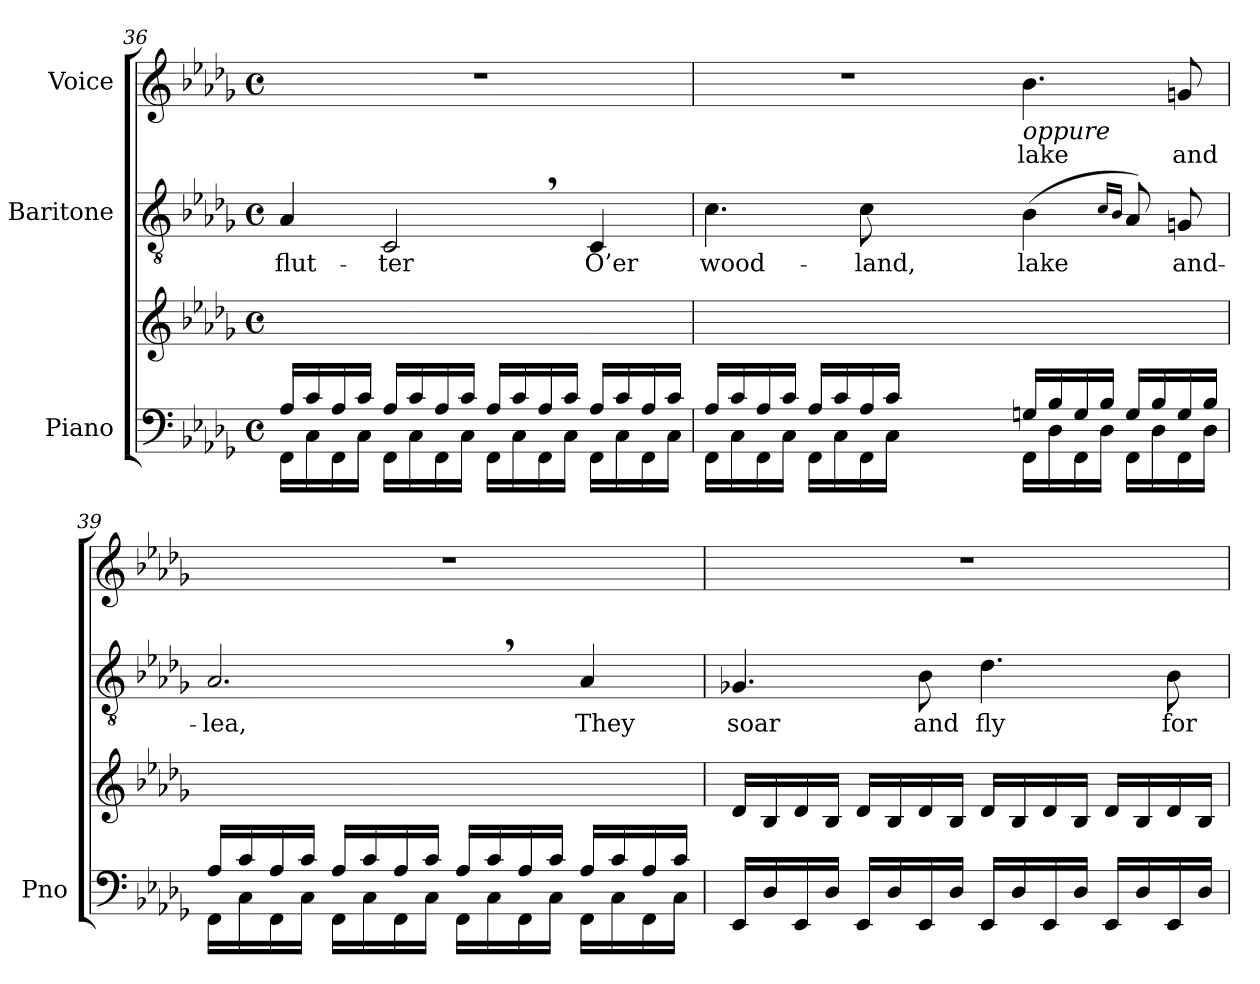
**kern	**kern	**kern	**text	**dynam	**kern	**text
*part3	*part3	*part2	*part2	*part2	*part1	*part1
*staff4	*staff3	*staff2	*staff2	*staff2	*staff1	*staff1
*I"Piano	*	*I"Baritone	*	*	*I"Voice	*
*I'Pno	*	*	*	*	*	*
!!LO:PB:g=z
*clefF4	*clefG2	*clefGv2	*	*	*clefG2	*
*k[b-e-a-d-g-]	*k[b-e-a-d-g-]	*k[b-e-a-d-g-]	*	*	*k[b-e-a-d-g-]	*
*M4/4	*M4/4	*M4/4	*	*	*M4/4	*
*met(c)	*met(c)	*met(c)	*	*	*met(c)	*
=36	=36	=36	=36	=36	=36	=36
*^	*	*	*	*	*	*
!	!	!	!	!LO:LY:b	!	!	!
16A-/LL	16FF\LL	1ryy	4A-/	flut-	.	1r	.
16c/	16C\	.	.	.	.	.	.
16A-/	16FF\	.	.	.	.	.	.
16c/JJ	16C\JJ	.	.	.	.	.	.
!	!	!	!	!LO:LY:b	!	!	!
16A-/LL	16FF\LL	.	2C,/	-ter	.	.	.
16c/	16C\	.	.	.	.	.	.
16A-/	16FF\	.	.	.	.	.	.
16c/JJ	16C\JJ	.	.	.	.	.	.
16A-/LL	16FF\LL	.	.	.	.	.	.
16c/	16C\	.	.	.	.	.	.
16A-/	16FF\	.	.	.	.	.	.
16c/JJ	16C\JJ	.	.	.	.	.	.
!	!	!	!	!LO:LY:b	!	!	!
16A-/LL	16FF\LL	.	4C/	O’er	.	.	.
16c/	16C\	.	.	.	.	.	.
16A-/	16FF\	.	.	.	.	.	.
16c/JJ	16C\JJ	.	.	.	.	.	.
=37	=37	=37	=37	=37	=37	=37	=37
!	!	!	!	!LO:LY:b	!	!	!
16A-/LL	16FF\LL	1ryy	4.c\	wood-	.	1r	.
16c/	16C\	.	.	.	.	.	.
16A-/	16FF\	.	.	.	.	.	.
16c/JJ	16C\JJ	.	.	.	.	.	.
16A-/LL	16FF\LL	.	.	.	.	.	.
16c/	16C\	.	.	.	.	.	.
!	!	!	!	!LO:LY:b	!	!	!
16A-/	16FF\	.	8c\	-land,	.	.	.
16c/JJ	16C\JJ	.	.	.	.	.	.
2ryy	2ryy	.	2ryy	.	.	.	.
!!LO:LB:g=z
=38-	=38-	=38-	=38-	=38-	=38-	=38-	=38-
!	!	!	!	!	!	!LO:TX:b:i:t=oppure	!
!	!	!	!	!LO:LY:b	!	!	!LO:LY:b
16Gn/LL	16FF\LL	2ryy	(4B-\	lake	.	4.b-\	lake
16B-/	16D-\	.	.	.	.	.	.
16G/	16FF\	.	.	.	.	.	.
16B-/JJ	16D-\JJ	.	.	.	.	.	.
.	.	.	16qc/LL	.	.	.	.
.	.	.	16qB-/JJ	.	.	.	.
16G/LL	16FF\LL	.	8A-/)	.	.	.	.
16B-/	16D-\	.	.	.	.	.	.
!	!	!	!	!LO:LY:b	!	!	!LO:LY:b
16G/	16FF\	.	8Gn/	and-	.	8gn/	and
16B-/JJ	16D-\JJ	.	.	.	.	.	.
!!LO:LB:g=z
=39	=39	=39	=39	=39	=39	=39	=39
!	!	!	!	!LO:LY:b	!	!	!
16A-/LL	16FF\LL	1ryy	2.A-,/	lea,	.	1r	.
16c/	16C\	.	.	.	.	.	.
16A-/	16FF\	.	.	.	.	.	.
16c/JJ	16C\JJ	.	.	.	.	.	.
16A-/LL	16FF\LL	.	.	.	.	.	.
16c/	16C\	.	.	.	.	.	.
16A-/	16FF\	.	.	.	.	.	.
16c/JJ	16C\JJ	.	.	.	.	.	.
16A-/LL	16FF\LL	.	.	.	.	.	.
16c/	16C\	.	.	.	.	.	.
16A-/	16FF\	.	.	.	.	.	.
16c/JJ	16C\JJ	.	.	.	.	.	.
!	!	!	!	!LO:LY:b	!LO:DY:a	!	!
!	!	!	!	!	!LO:DY:n=1:a	!	!
16A-/LL	16FF\LL	.	4A-/	They	other-dynamics p	.	.
16c/	16C\	.	.	.	.	.	.
16A-/	16FF\	.	.	.	.	.	.
16c/JJ	16C\JJ	.	.	.	.	.	.
!!LO:LB:g=z
=40	=40	=40	=40	=40	=40	=40	=40
!	!	!	!	!LO:LY:b	!	!	!
*v	*v	*	*	*	*	*	*
16EE-/LL	16d-/LL	4.G-X/	soar	.	1r	.
16D-/	16B-/	.	.	.	.	.
16EE-/	16d-/	.	.	.	.	.
16D-/JJ	16B-/JJ	.	.	.	.	.
16EE-/LL	16d-/LL	.	.	.	.	.
16D-/	16B-/	.	.	.	.	.
!	!	!	!LO:LY:b	!	!	!
16EE-/	16d-/	8B-\	and	.	.	.
16D-/JJ	16B-/JJ	.	.	.	.	.
!	!	!	!LO:LY:b	!	!	!
16EE-/LL	16d-/LL	4.d-\	fly	.	.	.
16D-/	16B-/	.	.	.	.	.
16EE-/	16d-/	.	.	.	.	.
16D-/JJ	16B-/JJ	.	.	.	.	.
16EE-/LL	16d-/LL	.	.	.	.	.
16D-/	16B-/	.	.	.	.	.
!	!	!	!LO:LY:b	!	!	!
16EE-/	16d-/	8B-\	for	.	.	.
16D-/JJ	16B-/JJ	.	.	.	.	.
=	=	=	=	=	=	=
*-	*-	*-	*-	*-	*-	*-
